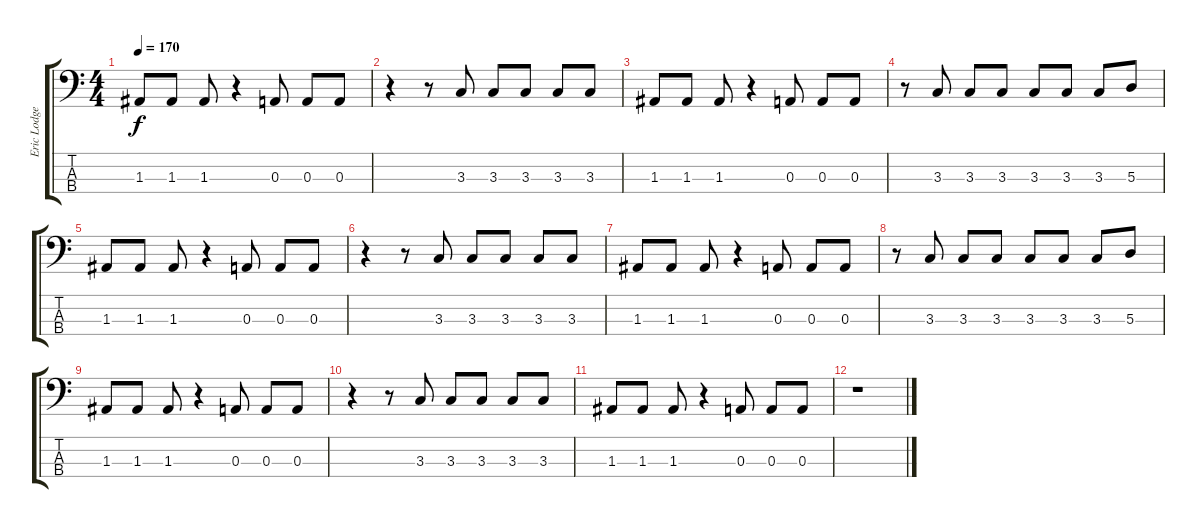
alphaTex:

\track ("Eric Lodge (Bass)" "Eric Lodge") {instrument electricbasspick}
\staff {score tabs}
\tuning (G2 D2 A1 E1) {hide}
\ts (4 4)
\tempo 170
\clef f4
\ks c
1.3.8{dy f} 1.3.8 1.3.8 r.4 0.3.8 0.3.8 0.3.8 |
r.4 r.8 3.3.8 3.3.8 3.3.8 3.3.8 3.3.8 |
1.3.8 1.3.8 1.3.8 r.4 0.3.8 0.3.8 0.3.8 |
r.8 3.3.8 3.3.8 3.3.8 3.3.8 3.3.8 3.3.8 5.3.8 |
1.3.8 1.3.8 1.3.8 r.4 0.3.8 0.3.8 0.3.8 |
r.4 r.8 3.3.8 3.3.8 3.3.8 3.3.8 3.3.8 |
1.3.8 1.3.8 1.3.8 r.4 0.3.8 0.3.8 0.3.8 |
r.8 3.3.8 3.3.8 3.3.8 3.3.8 3.3.8 3.3.8 5.3.8 |
1.3.8 1.3.8 1.3.8 r.4 0.3.8 0.3.8 0.3.8 |
r.4 r.8 3.3.8 3.3.8 3.3.8 3.3.8 3.3.8 |
1.3.8 1.3.8 1.3.8 r.4 0.3.8 0.3.8 0.3.8 |
r.1
